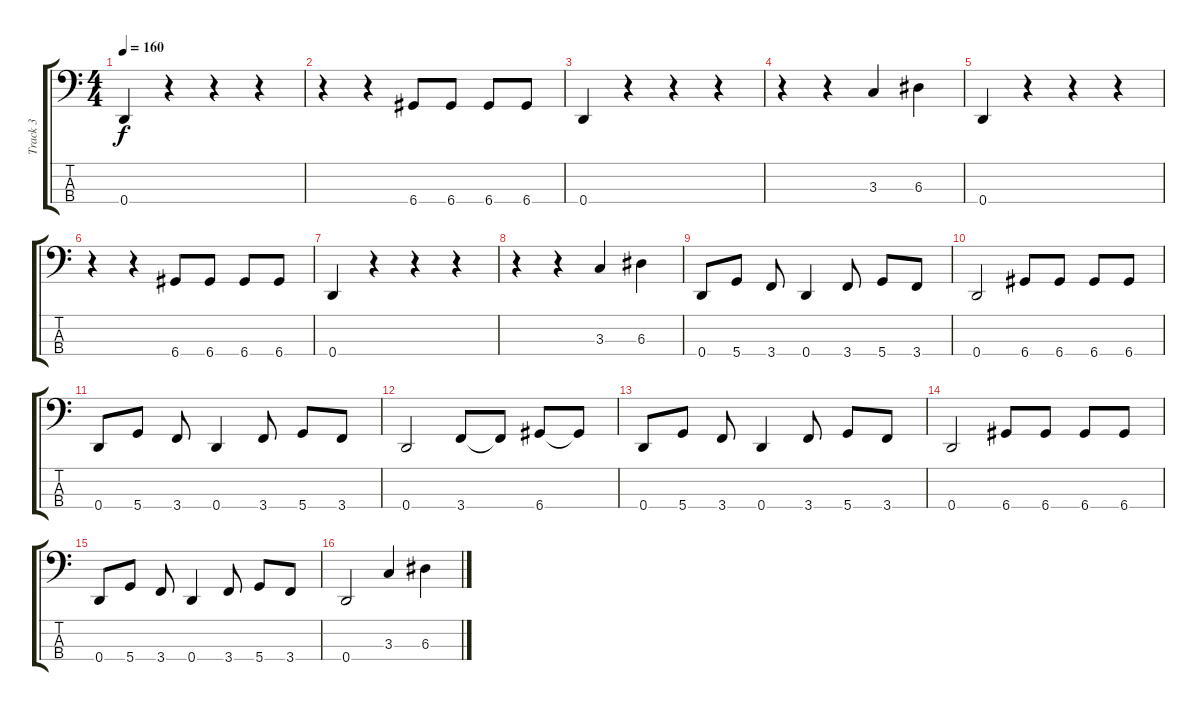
\track ("Track 3" "Track 3") {instrument electricbassfinger}
\staff {score tabs}
\tuning (G2 D2 A1 D1) {hide}
\ts (4 4)
\tempo 160
\clef f4
\ks c
0.4.4{dy f instrument electricbassfinger} r.4 r.4 r.4 |
r.4 r.4 6.4.8 6.4.8 6.4.8 6.4.8 |
0.4.4 r.4 r.4 r.4 |
r.4 r.4 3.3.4 6.3.4 |
0.4.4 r.4 r.4 r.4 |
r.4 r.4 6.4.8 6.4.8 6.4.8 6.4.8 |
0.4.4 r.4 r.4 r.4 |
r.4 r.4 3.3.4 6.3.4 |
0.4.8 5.4.8 3.4.8 0.4.4 3.4.8 5.4.8 3.4.8 |
0.4.2 6.4.8 6.4.8 6.4.8 6.4.8 |
0.4.8 5.4.8 3.4.8 0.4.4 3.4.8 5.4.8 3.4.8 |
0.4.2 3.4.8 3.4{t}.8 6.4.8 6.4{t}.8 |
0.4.8 5.4.8 3.4.8 0.4.4 3.4.8 5.4.8 3.4.8 |
0.4.2 6.4.8 6.4.8 6.4.8 6.4.8 |
0.4.8 5.4.8 3.4.8 0.4.4 3.4.8 5.4.8 3.4.8 |
0.4.2 3.3.4 6.3.4
